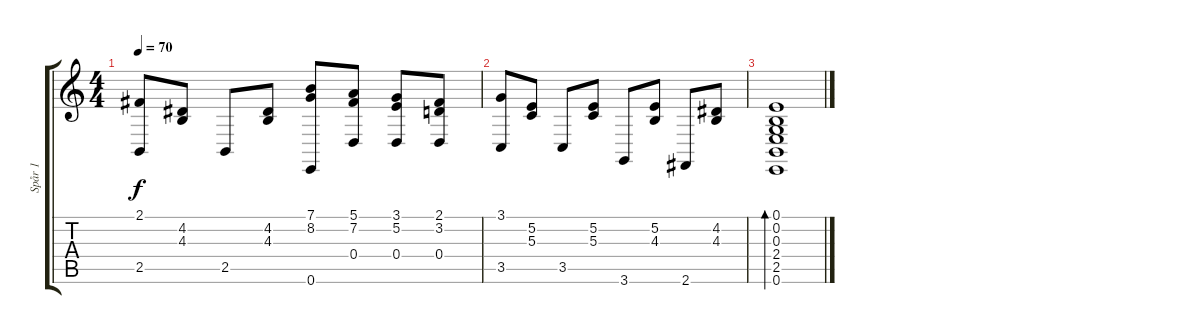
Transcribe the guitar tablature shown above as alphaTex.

\track ("Spår 1" "Spår 1") {instrument harpsichord}
\staff {score tabs}
\tuning (E4 B3 G3 D3 A2 E2) {hide}
\ts (4 4)
\tempo 70
\clef g2
\ks c
(2.1 2.5).8{dy f} (4.2 4.3).8 2.5.8 (4.2 4.3).8 (7.1 8.2 0.6).8 (5.1 7.2 0.4).8 (3.1 5.2 0.4).8 (2.1 3.2 0.4).8 |
(3.1 3.5).8 (5.2 5.3).8 3.5.8 (5.2 5.3).8 3.6.8 (5.2 4.3).8 2.6.8 (4.2 4.3).8 |
(0.1 0.2 0.3 2.4 2.5 0.6).1{bd 60}
